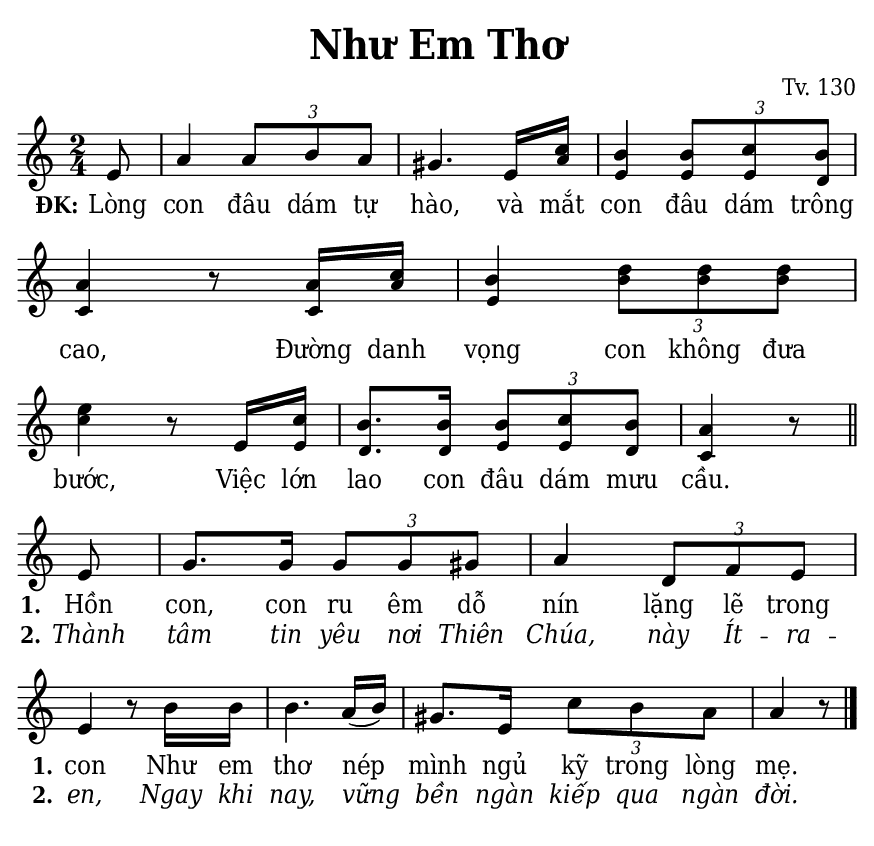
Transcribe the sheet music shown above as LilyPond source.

% Cài đặt chung\
\version "2.22.1"
\include "english.ly"

\header {
  title = \markup { \fontsize #1 "Như Em Thơ" }
  composer = "Tv. 130"
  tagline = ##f
}

% mã nguồn cho những chức năng chưa hỗ trợ trong phiên bản lilypond hiện tại
% cung cấp bởi cộng đồng lilypond khi gửi email đến lilypond-user@gnu.org
% Đổi kích thước nốt cho bè phụ
notBePhu =
#(define-music-function (font-size music) (number? ly:music?)
   (for-some-music
     (lambda (m)
       (if (music-is-of-type? m 'rhythmic-event)
           (begin
             (set! (ly:music-property m 'tweaks)
                   (cons `(font-size . ,font-size)
                         (ly:music-property m 'tweaks)))
             #t)
           #f))
     music)
   music)

% in số phiên khúc trên mỗi dòng
#(define (add-grob-definition grob-name grob-entry)
     (set! all-grob-descriptions
           (cons ((@@ (lily) completize-grob-entry)
                  (cons grob-name grob-entry))
                 all-grob-descriptions)))

#(add-grob-definition
    'StanzaNumberSpanner
    `((direction . ,LEFT)
      (font-series . bold)
      (padding . 1.0)
      (side-axis . ,X)
      (stencil . ,ly:text-interface::print)
      (X-offset . ,ly:side-position-interface::x-aligned-side)
      (Y-extent . ,grob::always-Y-extent-from-stencil)
      (meta . ((class . Spanner)
               (interfaces . (font-interface
                              side-position-interface
                              stanza-number-interface
                              text-interface))))))

\layout {
    \context {
      \Global
      \grobdescriptions #all-grob-descriptions
    }
    \context {
      \Score
      \remove Stanza_number_align_engraver
      \consists
        #(lambda (context)
           (let ((texts '())
                 (syllables '()))
             (make-engraver
              (acknowledgers
               ((stanza-number-interface engraver grob source-engraver)
                  (set! texts (cons grob texts)))
               ((lyric-syllable-interface engraver grob source-engraver)
                  (set! syllables (cons grob syllables))))
              ((stop-translation-timestep engraver)
                 (for-each
                  (lambda (text)
                    (for-each
                     (lambda (syllable)
                       (ly:pointer-group-interface::add-grob
                        text
                        'side-support-elements
                        syllable))
                     syllables))
                  texts)
                 (set! syllables '())))))
    }
    \context {
      \Lyrics
      \remove Stanza_number_engraver
      \consists
        #(lambda (context)
           (let ((text #f)
                 (last-stanza #f))
             (make-engraver
              ((process-music engraver)
                 (let ((stanza (ly:context-property context 'stanza #f)))
                   (if (and stanza (not (equal? stanza last-stanza)))
                       (let ((column (ly:context-property context
'currentCommandColumn)))
                         (set! last-stanza stanza)
                         (if text
                             (ly:spanner-set-bound! text RIGHT column))
                         (set! text (ly:engraver-make-grob engraver
'StanzaNumberSpanner '()))
                         (ly:grob-set-property! text 'text stanza)
                         (ly:spanner-set-bound! text LEFT column)))))
              ((finalize engraver)
                 (if text
                     (let ((column (ly:context-property context
'currentCommandColumn)))
                       (ly:spanner-set-bound! text RIGHT column)))))))
      \override StanzaNumberSpanner.horizon-padding = 10000
    }
}

stanzaReminderOff =
  \temporary \override StanzaNumberSpanner.after-line-breaking =
     #(lambda (grob)
        ;; Can be replaced with (not (first-broken-spanner? grob)) in 2.23.
        (if (let ((siblings (ly:spanner-broken-into (ly:grob-original grob))))
              (and (pair? siblings)
                   (not (eq? grob (car siblings)))))
            (ly:grob-suicide! grob)))

stanzaReminderOn = \undo \stanzaReminderOff
% kết thúc mã nguồn

% Nhạc phiên khúc
nhacPhienKhucSop = \relative c' {
  \partial 8 e8 |
  a4 \tuplet 3/2 { a8 b a } |
  gs4. e16 c' |
  b4 \tuplet 3/2 { b8 c b } |
  a4 r8 a16 c |
  b4 \tuplet 3/2 { d8 d d } |
  e4 r8 e,16 c' |
  b8. b16 \tuplet 3/2 { b8 c b } |
  a4 r8 \bar "||" \break
  
  e |
  g8. g16 \tuplet 3/2 { g8 g gs } |
  a4 \tuplet 3/2 { d,8 f e } |
  e4 r8 b'16 b |
  b4. a16 (b) |
  gs8. e16 \tuplet 3/2 { c'8 b a } |
  a4 r8 \bar "|."
}

nhacPhienKhucAlto = \relative c' {
  \partial 8 e8 |
  a4 \tuplet 3/2 { a8 b a } |
  gs4. e16 a |
  e4 \tuplet 3/2 { e8 e d } |
  c4 r8 c16 a' |
  e4 \tuplet 3/2 { b'8 b b } |
  c4 r8 e,16 e |
  d8. d16 \tuplet 3/2 { e8 e d } |
  c4 r8 r |
  R2*5
  r4.
}

% Lời phiên khúc
loiPhienKhucSop = \lyrics {
  \stanzaReminderOff
  \set stanza = "ĐK:"
  Lòng con đâu dám tự hào,
  và mắt con đâu dám trông cao,
  Đường danh vọng con không đưa bước,
  Việc lớn lao con đâu dám mưu cầu.
  \stanzaReminderOn
  <<
    {
      \set stanza = "1."
      Hồn con, con ru êm dỗ nín lặng lẽ trong con
      Như em thơ nép mình ngủ kỹ trong lòng mẹ.
    }
    \new Lyrics {
	    \set associatedVoice = "beSop"
	    \set stanza = "2."
      \override Lyrics.LyricText.font-shape = #'italic
	    Thành tâm tin yêu nơi Thiên Chúa,
	    này Ít -- ra -- en,
	    Ngay khi nay, vững bền ngàn kiếp qua ngàn đời.
    }
  >>
}

% Dàn trang
\paper {
  #(set-paper-size "a5")
  top-margin = 3\mm
  bottom-margin = 3\mm
  left-margin = 3\mm
  right-margin = 3\mm
  indent = #0
  #(define fonts
	 (make-pango-font-tree "Deja Vu Serif Condensed"
	 		       "Deja Vu Serif Condensed"
			       "Deja Vu Serif Condensed"
			       (/ 20 20)))
  print-page-number = ##f
  system-system-spacing = #'((basic-distance . 0.1) (padding . 2.5))
}

TongNhip = {
  \key c \major \time 2/4
  \set Timing.beamExceptions = #'()
  \set Timing.baseMoment = #(ly:make-moment 1/4)
}

\score {
  \new ChoirStaff <<
    \new Staff \with {
        \consists "Merge_rests_engraver"
        printPartCombineTexts = ##f
      }
      <<
      \new Voice \TongNhip \partCombine 
        \nhacPhienKhucSop
        \notBePhu -1 { \nhacPhienKhucAlto }
      \new NullVoice = beSop \nhacPhienKhucSop
      \new Lyrics \lyricsto beSop \loiPhienKhucSop
      >>
  >>
  \layout {
    \override Lyrics.LyricSpace.minimum-distance = #1.5
    \override Score.BarNumber.break-visibility = ##(#f #f #f)
    \override Score.SpacingSpanner.uniform-stretching = ##t
  } 
}
